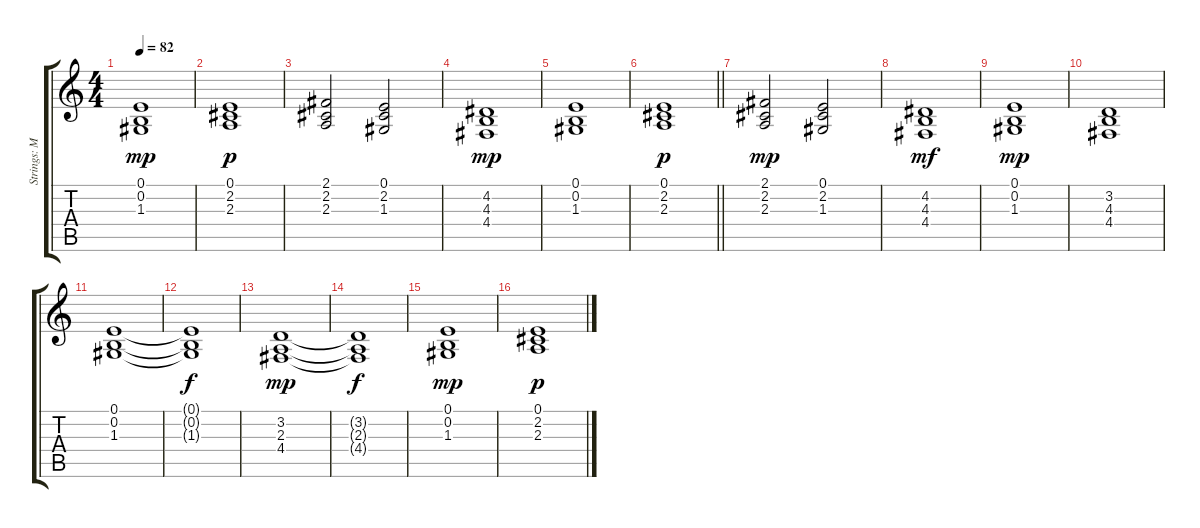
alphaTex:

\track ("Strings: Marie Fredriksson" "Strings: M") {instrument stringensemble1}
\staff {score tabs}
\tuning (E4 B3 G3 D3 A2 E2) {hide}
\ts (4 4)
\tempo 82
\clef g2
\ks c
(0.1 0.2 1.3).1{dy mp} |
(0.1 2.2 2.3).1{dy p} |
(2.1 2.2 2.3).2 (0.1 2.2 1.3).2 |
(4.2 4.3 4.4).1{dy mp} |
(0.1 0.2 1.3).1 |
\barLineRight lightlight
(0.1 2.2 2.3).1{dy p} |
(2.1 2.2 2.3).2{dy mp} (0.1 2.2 1.3).2 |
(4.2 4.3 4.4).1{dy mf} |
(0.1 0.2 1.3).1{dy mp} |
(3.2 4.3 4.4).1 |
(0.1 0.2 1.3).1 |
(0.1{t} 0.2{t} 1.3{t}).1{dy f} |
(3.2 2.3 4.4).1{dy mp} |
(3.2{t} 2.3{t} 4.4{t}).1{dy f} |
(0.1 0.2 1.3).1{dy mp} |
(0.1 2.2 2.3).1{dy p}
